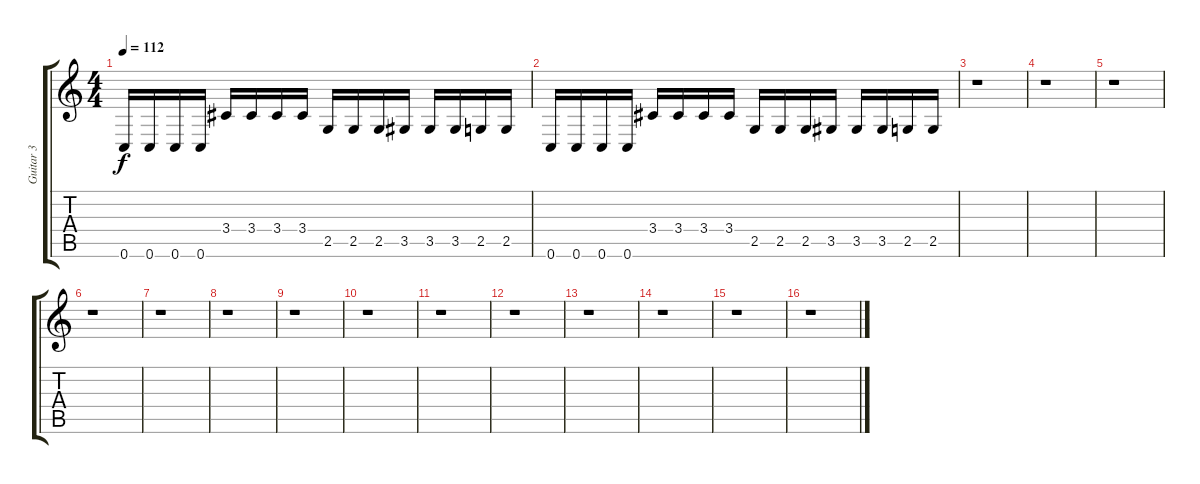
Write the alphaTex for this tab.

\track ("Guitar 3" "Guitar 3") {instrument distortionguitar}
\staff {score tabs}
\tuning (C4 G3 Eb3 Bb2 F2 C2) {hide}
\ts (4 4)
\tempo 112
\clef g2
\ks c
0.6.16{dy f} 0.6.16 0.6.16 0.6.16 3.4.16 3.4.16 3.4.16 3.4.16 2.5.16 2.5.16 2.5.16 3.5.16 3.5.16 3.5.16 2.5.16 2.5.16 |
0.6.16 0.6.16 0.6.16 0.6.16 3.4.16 3.4.16 3.4.16 3.4.16 2.5.16 2.5.16 2.5.16 3.5.16 3.5.16 3.5.16 2.5.16 2.5.16 |
r.1 |
r.1 |
r.1 |
r.1 |
r.1 |
r.1 |
r.1 |
r.1 |
r.1 |
r.1 |
r.1 |
r.1 |
r.1 |
r.1
